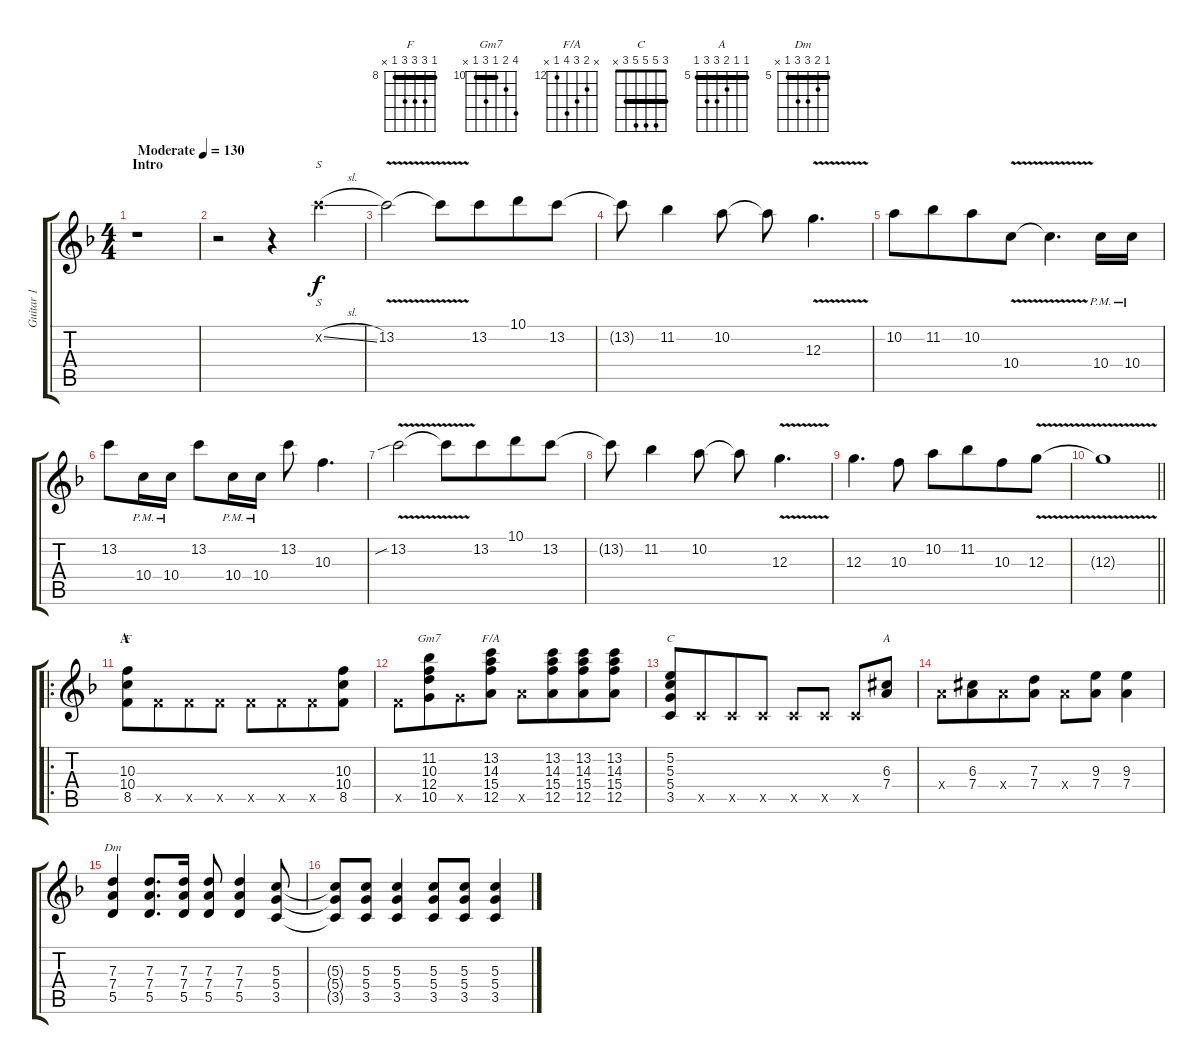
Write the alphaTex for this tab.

\track ("Guitar 1" "Guitar 1") {instrument overdrivenguitar}
\staff {score tabs}
\tuning (E4 B3 G3 D3 A2 E2) {hide}
\chord ("F" 8 10 10 10 8 x) {firstfret 8 barre 8}
\chord ("Gm7" 13 11 10 12 10 x) {firstfret 10 barre 10}
\chord ("F/A" x 13 14 15 12 x) {firstfret 12}
\chord ("C" 3 5 5 5 3 x) {barre 3}
\chord ("A" 5 5 6 7 7 5) {firstfret 5 barre 5}
\chord ("Dm" 5 6 7 7 5 x) {firstfret 5 barre 5}
\ts (4 4)
\section ("" "Intro")
\tempo (130 "Moderate")
\clef g2
\ks dminor
r.1{dy f instrument overdrivenguitar} |
r.2 r.4 13.2{sl x}.4{s} |
13.2{v}.2 13.2{t}.8 13.2.8{beam merge} 10.1.8 13.2.8 |
13.2{t}.8 11.2.4 10.2.8 10.2{t}.8 12.3{v}.4{d} |
10.2.8 11.2.8{beam merge} 10.2.8 10.4{v}.8 10.4{t}.4{d beam split} 10.4{pm}.16{beam merge} 10.4{pm}.16 |
13.2.8 10.4{pm}.16 10.4{pm}.16 13.2.8 10.4{pm}.16 10.4{pm}.16 13.2.8 10.3.4{d} |
13.2{v sib}.2 13.2{t}.8 13.2.8{beam merge} 10.1.8 13.2.8 |
13.2{t}.8 11.2.4 10.2.8 10.2{t}.8 12.3{v}.4{d} |
12.3.4{d} 10.3.8 10.2.8 11.2.8{beam merge} 10.3.8 12.3{v}.8 |
\barLineRight lightlight
12.3{t}.1 |
\ro
\section ("" "A")
(10.3 10.4 8.5).8{ch "F"} 8.5{x}.8{beam merge} 8.5{x}.8 8.5{x}.8 8.5{x}.8 8.5{x}.8{beam merge} 8.5{x}.8 (10.3 10.4 8.5).8 |
8.5{x}.8 (11.2 10.3 12.4 10.5).8{ch "Gm7" beam merge} 10.5{x}.8 (13.2 14.3 15.4 12.5).8{ch "F/A"} 12.5{x}.8 (13.2 14.3 15.4 12.5).8{beam merge} (13.2 14.3 15.4 12.5).8 (13.2 14.3 15.4 12.5).8 |
(5.2 5.3 5.4 3.5).8{ch "C"} 3.5{x}.8{beam merge} 3.5{x}.8 3.5{x}.8 3.5{x}.8 3.5{x}.8 3.5{x}.8 (6.3{acc #} 7.4).8{ch "A"} |
7.4{x}.8 (6.3{acc #} 7.4).8{beam merge} 7.4{x}.8 (7.3 7.4).8 7.4{x}.8 (9.3 7.4).8 (9.3 7.4).4 |
(7.3 7.4 5.5).4{ch "Dm"} (7.3 7.4 5.5).8{d} (7.3 7.4 5.5).16 (7.3 7.4 5.5).8 (7.3 7.4 5.5).4 (5.3 5.4 3.5).8 |
(5.3{t} 5.4{t} 3.5{t}).8 (5.3 5.4 3.5).8 (5.3 5.4 3.5).4 (5.3 5.4 3.5).8 (5.3 5.4 3.5).8 (5.3 5.4 3.5).4
